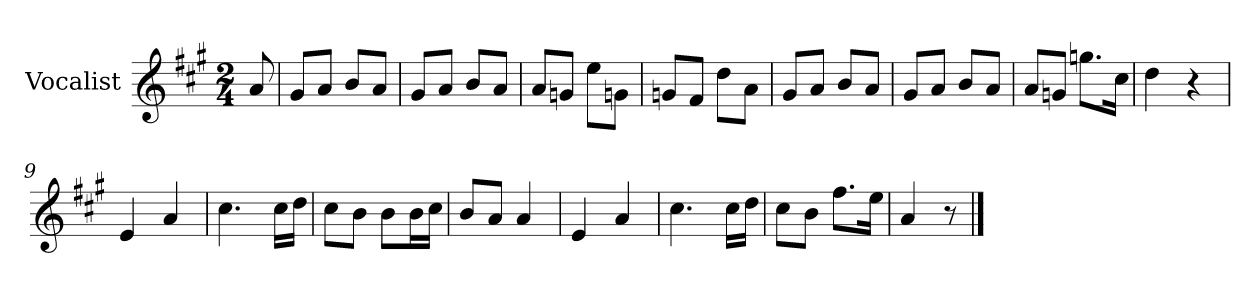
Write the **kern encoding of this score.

**kern
*part1
*staff1
*I"Vocalist
*k[f#c#g#]
*A:
*M2/4
=
8a
=1
8g#L
8aJ
8bL
8aJ
=2
8g#L
8aJ
8bL
8aJ
=3
8aL
8gnJ
8eeL
8gnJ
=4
8gnL
8f#J
8ddL
8aJ
=5
8g#L
8aJ
8bL
8aJ
=6
8g#L
8aJ
8bL
8aJ
=7
8aL
8gnJ
8.ggnL
16cc#Jk
=8
4dd
4r
=9
4e
4a
=10
4.cc#
16cc#LL
16ddJJ
=11
8cc#L
8bJ
8bL
16bL
16cc#JJ
=12
8bL
8aJ
4a
=13
4e
4a
=14
4.cc#
16cc#LL
16ddJJ
=15
8cc#L
8bJ
8.ff#L
16eeJk
=16
4a
8r
==
*-
